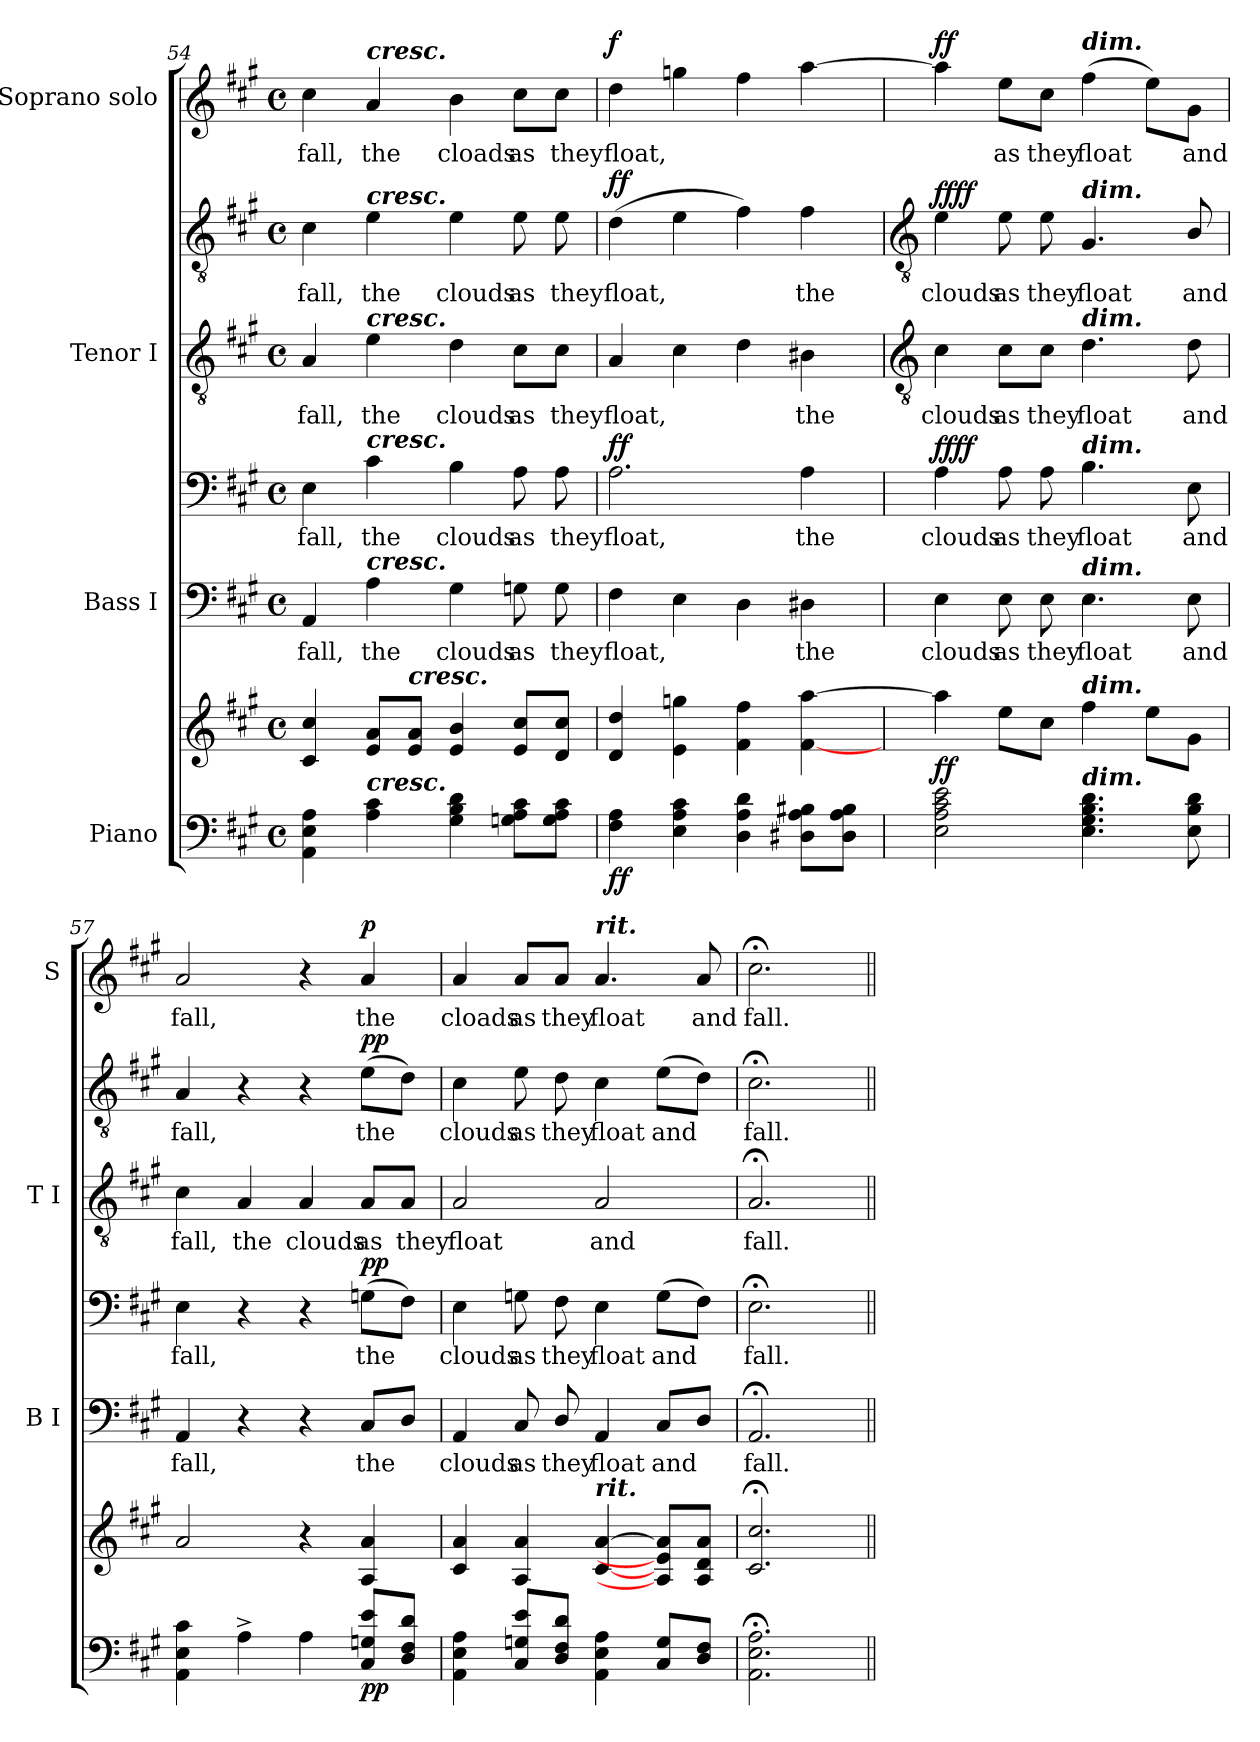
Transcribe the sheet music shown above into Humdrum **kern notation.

**kern	**kern	**dynam	**kern	**text	**kern	**text	**dynam	**kern	**text	**kern	**text	**dynam	**kern	**text	**dynam
*part4	*part4	*part4	*part3	*part3	*part3	*part3	*part3	*part2	*part2	*part2	*part2	*part2	*part1	*part1	*part1
*staff7	*staff6	*staff6/7	*staff5	*staff5	*staff4	*staff4	*staff4/5	*staff3	*staff3	*staff2	*staff2	*staff2/3	*staff1	*staff1	*staff1
*I"Piano	*	*	*I"Bass I	*	*	*	*	*I"Tenor I	*	*	*	*	*I"Soprano solo	*	*
*	*	*	*I'B I	*	*	*	*	*I'T I	*	*	*	*	*I'S	*	*
*clefF4	*clefG2	*	*clefF4	*	*clefF4	*	*	*clefGv2	*	*clefGv2	*	*	*clefG2	*	*
*k[f#c#g#]	*k[f#c#g#]	*	*k[f#c#g#]	*	*k[f#c#g#]	*	*	*k[f#c#g#]	*	*k[f#c#g#]	*	*	*k[f#c#g#]	*	*
*A:	*A:	*	*A:	*	*A:	*	*	*A:	*	*A:	*	*	*A:	*	*
*M4/4	*M4/4	*	*M4/4	*	*M4/4	*	*	*M4/4	*	*M4/4	*	*	*M4/4	*	*
*met(c)	*met(c)	*	*met(c)	*	*met(c)	*	*	*met(c)	*	*met(c)	*	*	*met(c)	*	*
=54	=54	=54	=54	=54	=54	=54	=54	=54	=54	=54	=54	=54	=54	=54	=54
!	!	!	!	!LO:LY:b	!	!LO:LY:b	!	!	!LO:LY:b	!	!LO:LY:b	!	!	!LO:LY:b	!
4AA 4E 4A	4c# 4cc#	.	4AA	fall,	4E	fall,	.	4A	fall,	4c#	fall,	.	4cc#	fall,	.
!	!	!	!	!	!	!	!	!	!	!	!	!	!LO:TX:a:Bi:t=cresc.	!	!
!	!	!	!	!	!	!	!	!	!	!LO:TX:a:Bi:t=cresc.	!	!	!	!	!
!	!	!	!	!	!	!	!	!LO:TX:a:Bi:t=cresc.	!	!	!	!	!	!	!
!	!	!	!	!	!LO:TX:a:Bi:t=cresc.	!	!	!	!	!	!	!	!	!	!
!	!	!	!LO:TX:a:Bi:t=cresc.	!	!	!	!	!	!	!	!	!	!	!	!
!LO:TX:a:Bi:t=cresc.	!	!	!	!	!	!	!	!	!	!	!	!	!	!	!
!	!	!	!	!LO:LY:b	!	!LO:LY:b	!	!	!LO:LY:b	!	!LO:LY:b	!	!	!LO:LY:b	!
4A 4c#	8e 8aL	.	4A	the	4c#	the	.	4e	the	4e	the	.	4a	the	.
!	!LO:TX:a:Bi:t=cresc.	!	!	!	!	!	!	!	!	!	!	!	!	!	!
.	8e 8aJ	.	.	.	.	.	.	.	.	.	.	.	.	.	.
!	!	!	!	!LO:LY:b	!	!LO:LY:b	!	!	!LO:LY:b	!	!LO:LY:b	!	!	!LO:LY:b	!
4G# 4B 4d	4e 4b	.	4G#	clouds	4B	clouds	.	4d	clouds	4e	clouds	.	4b	cloads	.
!	!	!	!	!LO:LY:b	!	!LO:LY:b	!	!	!LO:LY:b	!	!LO:LY:b	!	!	!LO:LY:b	!
8Gn 8A 8c#L	8e 8cc#L	.	8Gn	as	8A	as	.	8c#\L	as	8e	as	.	8cc#\L	as	.
!	!	!	!	!LO:LY:b	!	!LO:LY:b	!	!	!LO:LY:b	!	!LO:LY:b	!	!	!LO:LY:b	!
8G 8A 8c#J	8d 8cc#J	.	8G	they	8A	they	.	8c#\J	they	8e	they	.	8cc#\J	they	.
=55	=55	=55	=55	=55	=55	=55	=55	=55	=55	=55	=55	=55	=55	=55	=55
!	!	!LO:DY:b=2	!	!LO:LY:b	!	!LO:LY:b	!	!	!LO:LY:b	!	!LO:LY:b	!	!	!LO:LY:b	!
!	!	!LO:DY:n=1:b	!	!	!	!	!LO:DY:b=2	!	!	!	!	!	!	!	!
!	!	!	!	!	!	!	!LO:DY:n=1:b	!	!	!	!	!LO:DY:b=2	!	!	!
!	!	!	!	!	!	!	!	!	!	!	!	!LO:DY:n=1:b	!	!	!LO:DY:b
4F# 4A	4d 4dd	f f	4F#	float,	2.A	float,	f f	4A	float,	(>4d	float,	f f	4dd	float,	f
4E 4A 4c#	4e 4ggn	.	4E	.	.	.	.	4c#	.	4e	.	.	4ggn	.	.
4D 4A 4d	4f# 4ff#	.	4D	.	.	.	.	4d	.	4f#)	.	.	4ff#	.	.
!	!	!	!	!LO:LY:b	!	!LO:LY:b	!	!	!LO:LY:b	!	!LO:LY:b	!	!	!	!
8D#X 8A 8B#XL	[4f# [4aa	.	4D#X	the	4A	the	.	4B#X	the	4f#	the	.	[4aa	.	.
8D# 8A 8B#J	.	.	.	.	.	.	.	.	.	.	.	.	.	.	.
!!LO:LB:g=z
=56	=56	=56	=56	=56	=56	=56	=56	=56	=56	=56	=56	=56	=56	=56	=56
*	*	*	*	*	*	*	*	*clefGv2	*	*clefGv2	*	*	*	*	*
!	!	!LO:DY:a=2	!	!LO:LY:b	!	!LO:LY:b	!LO:DY:b=2	!	!LO:LY:b	!	!LO:LY:b	!	!	!	!
!	!	!	!	!	!	!	!LO:DY:n=1:b	!	!	!	!	!LO:DY:b=2	!	!	!
!	!	!	!	!	!	!	!	!	!	!	!	!LO:DY:n=1:b	!	!	!LO:DY:b
2E 2A 2c# 2e	4aa]	ff	4E	clouds	4A	clouds	ff ff	4c#	clouds	4e	clouds	ff ff	4aa]	.	ff
!	!	!	!	!LO:LY:b	!	!LO:LY:b	!	!	!LO:LY:b	!	!LO:LY:b	!	!	!LO:LY:b	!
.	8eeL	.	8E	as	8A	as	.	8c#\L	as	8e	as	.	8ee\L	as	.
!	!	!	!	!LO:LY:b	!	!LO:LY:b	!	!	!LO:LY:b	!	!LO:LY:b	!	!	!LO:LY:b	!
.	8cc#J	.	8E	they	8A	they	.	8c#\J	they	8e	they	.	8cc#\J	they	.
!	!	!	!	!	!	!	!	!	!	!	!	!	!LO:TX:a:Bi:t=dim.	!	!
!	!	!	!	!	!	!	!	!	!	!LO:TX:a:Bi:t=dim.	!	!	!	!	!
!	!	!	!	!	!	!	!	!LO:TX:a:Bi:t=dim.	!	!	!	!	!	!	!
!	!	!	!	!	!LO:TX:a:Bi:t=dim.	!	!	!	!	!	!	!	!	!	!
!	!	!	!LO:TX:a:Bi:t=dim.	!	!	!	!	!	!	!	!	!	!	!	!
!	!LO:TX:a:Bi:t=dim.	!	!	!	!	!	!	!	!	!	!	!	!	!	!
!LO:TX:a:Bi:t=dim.	!	!	!	!	!	!	!	!	!	!	!	!	!	!	!
!	!	!	!	!LO:LY:b	!	!LO:LY:b	!	!	!LO:LY:b	!	!LO:LY:b	!	!	!LO:LY:b	!
4.E 4.G# 4.B 4.d	4ff#	.	4.E	float	4.B	float	.	4.d	float	4.G#	float	.	(>4ff#	float	.
.	8eeL	.	.	.	.	.	.	.	.	.	.	.	8ee\L)	.	.
!	!	!	!	!LO:LY:b	!	!LO:LY:b	!	!	!LO:LY:b	!	!LO:LY:b	!	!	!LO:LY:b	!
8E 8B 8d	8g#J	.	8E	and	8E	and	.	8d	and	8B/	and	.	8g#\J	and	.
=57	=57	=57	=57	=57	=57	=57	=57	=57	=57	=57	=57	=57	=57	=57	=57
!	!	!	!	!LO:LY:b	!	!LO:LY:b	!	!	!LO:LY:b	!	!LO:LY:b	!	!	!LO:LY:b	!
4AA 4E 4c#	2a	.	4AA	fall,	4E	fall,	.	4c#	fall,	4A	fall,	.	2a	fall,	.
!	!	!	!	!	!	!	!	!	!LO:LY:b	!	!	!	!	!	!
4A^	.	.	4r	.	4r	.	.	4A	the	4r	.	.	.	.	.
!	!	!	!	!	!	!	!	!	!LO:LY:b	!	!	!	!	!	!
4A	4r	.	4r	.	4r	.	.	4A	clouds	4r	.	.	4r	.	.
!	!	!LO:DY:b=2	!	!LO:LY:b	!	!LO:LY:b	!	!	!LO:LY:b	!	!LO:LY:b	!	!	!LO:LY:b	!
!	!	!LO:DY:n=1:b	!	!	!	!	!LO:DY:b=2	!	!	!	!	!	!	!	!
!	!	!	!	!	!	!	!LO:DY:n=1:b	!	!	!	!	!LO:DY:b=2	!	!	!
!	!	!	!	!	!	!	!	!	!	!	!	!LO:DY:n=1:b	!	!	!LO:DY:b
8C# 8Gn 8eL	4A 4a	p p	8C#L	the	(>8GnL	the	p p	8A/L	as	(>8eL	the	p p	4a	the	p
!	!	!	!	!	!	!	!	!	!LO:LY:b	!	!	!	!	!	!
8D/ 8F#/ 8d/J	.	.	8D/J	.	8F#J)	.	.	8A/J	they	8dJ)	.	.	.	.	.
=58	=58	=58	=58	=58	=58	=58	=58	=58	=58	=58	=58	=58	=58	=58	=58
!	!	!	!	!LO:LY:b	!	!LO:LY:b	!	!	!LO:LY:b	!	!LO:LY:b	!	!	!LO:LY:b	!
4AA 4E 4A	4c# 4a	.	4AA	clouds	4E	clouds	.	2A	float	4c#	clouds	.	4a	cloads	.
!	!	!	!	!LO:LY:b	!	!LO:LY:b	!	!	!	!	!LO:LY:b	!	!	!LO:LY:b	!
8C# 8Gn 8eL	4A 4a	.	8C#	as	8Gn	as	.	.	.	8e	as	.	8a/L	as	.
!	!	!	!	!LO:LY:b	!	!LO:LY:b	!	!	!	!	!LO:LY:b	!	!	!LO:LY:b	!
8D/ 8F#/ 8d/J	.	.	8D/	they	8F#	they	.	.	.	8d	they	.	8a/J	they	.
!	!	!	!	!	!	!	!	!	!	!	!	!	!LO:TX:a:Bi:t=rit.	!	!
!	!LO:TX:a:Bi:t=rit.	!	!	!	!	!	!	!	!	!	!	!	!	!	!
!	!	!	!	!LO:LY:b	!	!LO:LY:b	!	!	!LO:LY:b	!	!LO:LY:b	!	!	!LO:LY:b	!
4AA 4E 4A	[4c# [4a	.	4AA	float	4E	float	.	2A	and	4c#	float	.	4.a	float	.
!	!	!	!	!LO:LY:b	!	!LO:LY:b	!	!	!	!	!LO:LY:b	!	!	!	!
8C# 8GL	8A] 8e] 8a]L	.	8C#L	and	(>8GL	and	.	.	.	(>8eL	and	.	.	.	.
!	!	!	!	!	!	!	!	!	!	!	!	!	!	!LO:LY:b	!
8D/ 8F#/J	8A 8d 8aJ	.	8D/J	.	8F#J)	.	.	.	.	8dJ)	.	.	8a	and	.
=59	=59	=59	=59	=59	=59	=59	=59	=59	=59	=59	=59	=59	=59	=59	=59
!	!	!	!	!LO:LY:b	!	!LO:LY:b	!	!	!LO:LY:b	!	!LO:LY:b	!	!	!LO:LY:b	!
2.AA;< 2.E;< 2.A;<	2.c#;< 2.cc#;<	.	2.AA;<	fall.	2.E;<	fall.	.	2.A;<	fall.	2.c#;<	fall.	.	2.cc#;<	fall.	.
=||	=||	=||	=||	=||	=||	=||	=||	=||	=||	=||	=||	=||	=||	=||	=||
*-	*-	*-	*-	*-	*-	*-	*-	*-	*-	*-	*-	*-	*-	*-	*-
